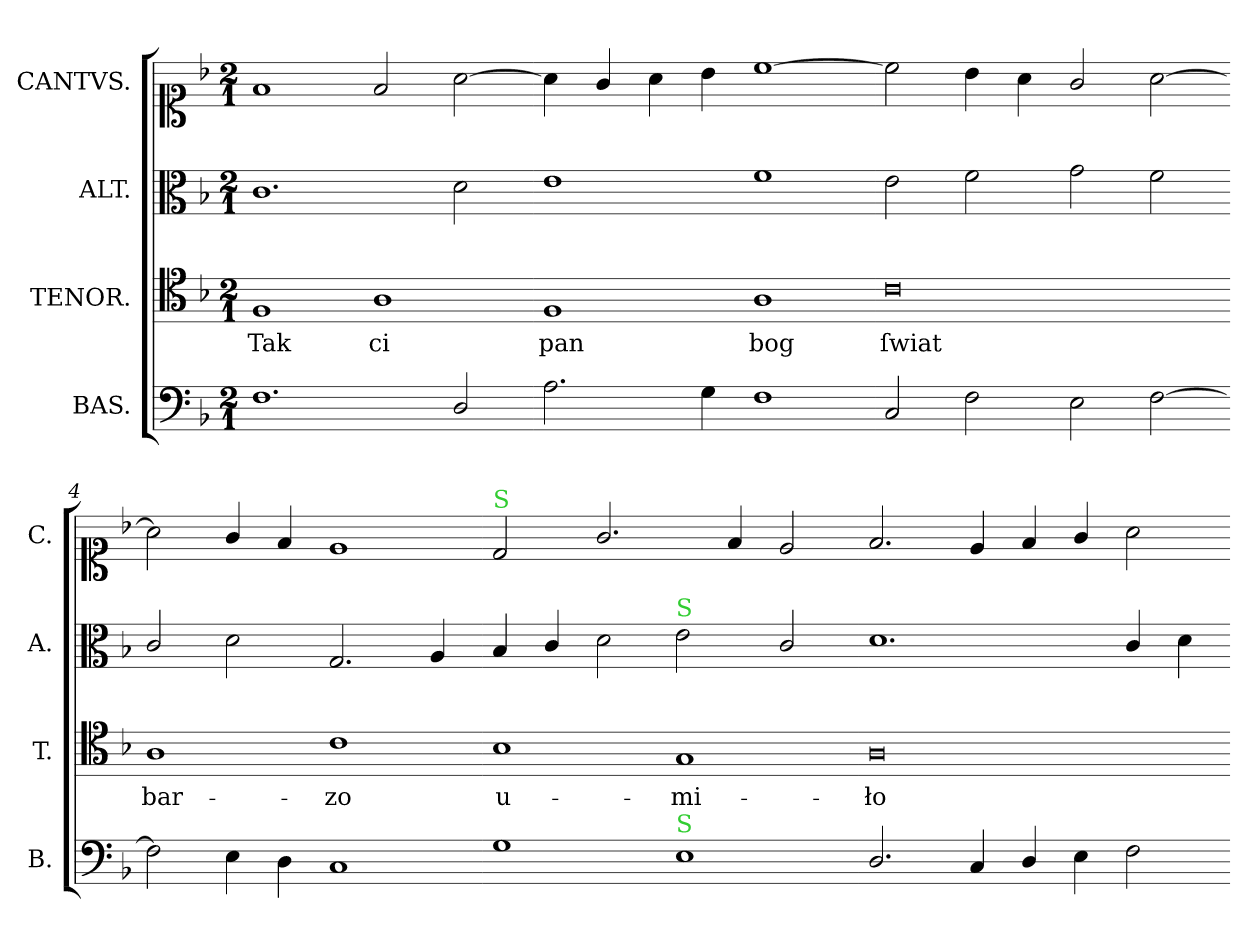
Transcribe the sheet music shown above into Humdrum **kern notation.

**kern	**kern	**text	**kern	**kern
*part4	*part3	*part3	*part2	*part1
*staff4	*staff3	*staff3	*staff2	*staff1
*I"BAS.	*I"TENOR.	*	*I"ALT.	*I"CANTVS.
*I'B.	*I'T.	*	*I'A.	*I'C.
*clefF4	*clefC4	*	*clefC3	*clefC1
*k[b-]	*k[b-]	*	*k[b-]	*k[b-]
*F:	*F:	*	*F:	*F:
*M2/1	*M2/1	*	*M2/1	*M2/1
=1	=1	=1	=1	=1
1.F	1F	Tak	1.c	1f
.	1A	ci	.	2f/
2D/	.	.	2d\	[2a\
=2-	=2-	=2-	=2-	=2-
2.A\	1F	pan	1e	4a\]
.	.	.	.	4g/
.	.	.	.	4a\
4G\	.	.	.	4b-\
1F	1A	bog	1f	[1cc
=3-	=3-	=3-	=3-	=3-
2C/	0c	ſwiat	2e\	2cc]
2F\	.	.	2f\	4b-\
.	.	.	.	4a\
2E\	.	.	2g\	2g/
[2F\	.	.	2f\	[2a\
=4-	=4-	=4-	=4-	=4-
2F\]	1A	bar-	2c/	2a\]
4E\	.	.	2d\	4g/
4D\	.	.	.	4f/
1C	1c	-zo	2.G/	1e
.	.	.	4A/	.
=5-	=5-	=5-	=5-	=5-
!	!	!	!	!LO:TX:a:color=limegreen:t=S
1G	1B-	u-	4B-/	2d/
.	.	.	4c/	.
.	.	.	2d\	2.g/
!	!	!	!LO:TX:a:color=limegreen:t=S	!
!LO:TX:a:color=limegreen:t=S	!	!	!	!
1E	1G	-mi-	2e\	.
.	.	.	.	4f/
.	.	.	2c/	2e/
=6-	=6-	=6-	=6-	=6-
2.D/	0A	-ło-	1.d	2.f/
4C/	.	.	.	4e/
4D/	.	.	.	4f/
4E\	.	.	.	4g/
2F\	.	.	4c/	2a\
.	.	.	4d\	.
=-	=-	=-	=-	=-
*-	*-	*-	*-	*-
